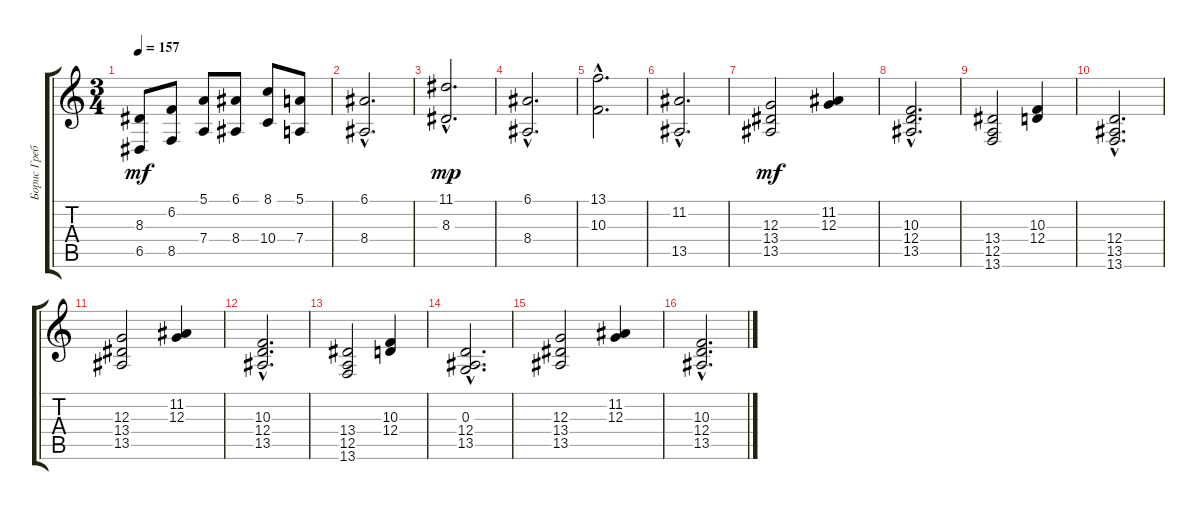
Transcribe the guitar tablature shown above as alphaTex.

\track ("Борис Гребенщиков" "Борис Греб") {instrument accordion}
\staff {score tabs}
\tuning (E4 B3 G3 D3 A2 E2) {hide}
\ts (3 4)
\tempo 157
\clef g2
\ks c
(8.3 6.5).8{dy mf} (6.2 8.5).8 (5.1 7.4).8 (6.1 8.4).8 (8.1 10.4).8 (5.1 7.4).8 |
(6.1{hac} 8.4{hac}).2{d} |
(11.1{hac} 8.3{hac}).2{d dy mp} |
(6.1{hac} 8.4{hac}).2{d} |
(13.1{hac} 10.3{hac}).2{d} |
(11.2{hac} 13.5{hac}).2{d} |
(12.3 13.4 13.5).2{dy mf} (11.2 12.3).4 |
(10.3{hac} 12.4{hac} 13.5{hac}).2{d} |
(13.4 12.5 13.6).2 (10.3 12.4).4 |
(12.4{hac} 13.5{hac} 13.6{hac}).2{d} |
(12.3 13.4 13.5).2 (11.2 12.3).4 |
(10.3{hac} 12.4{hac} 13.5{hac}).2{d} |
(13.4 12.5 13.6).2 (10.3 12.4).4 |
(0.3{hac} 12.4{hac} 13.5{hac}).2{d} |
(12.3 13.4 13.5).2 (11.2 12.3).4 |
(10.3{hac} 12.4{hac} 13.5{hac}).2{d}
